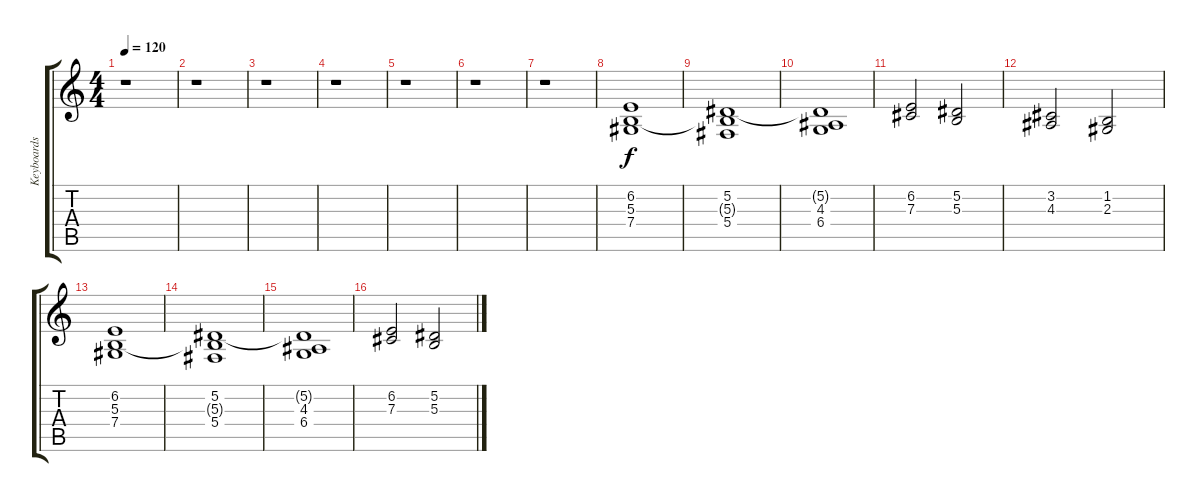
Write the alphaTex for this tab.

\track ("Keyboards" "Keyboards") {instrument stringensemble1}
\staff {score tabs}
\tuning (Eb4 Bb3 Gb3 Db3 Ab2 Eb2) {hide}
\ts (4 4)
\tempo 120
\clef g2
\ks c
r.1{dy f} |
r.1 |
r.1 |
r.1 |
r.1 |
r.1 |
r.1 |
(6.2 5.3 7.4).1 |
(5.2 5.3{t} 5.4).1 |
(5.2{t} 4.3 6.4).1 |
(6.2 7.3).2 (5.2 5.3).2 |
(3.2 4.3).2 (1.2 2.3).2 |
(6.2 5.3 7.4).1 |
(5.2 5.3{t} 5.4).1 |
(5.2{t} 4.3 6.4).1 |
(6.2 7.3).2 (5.2 5.3).2
